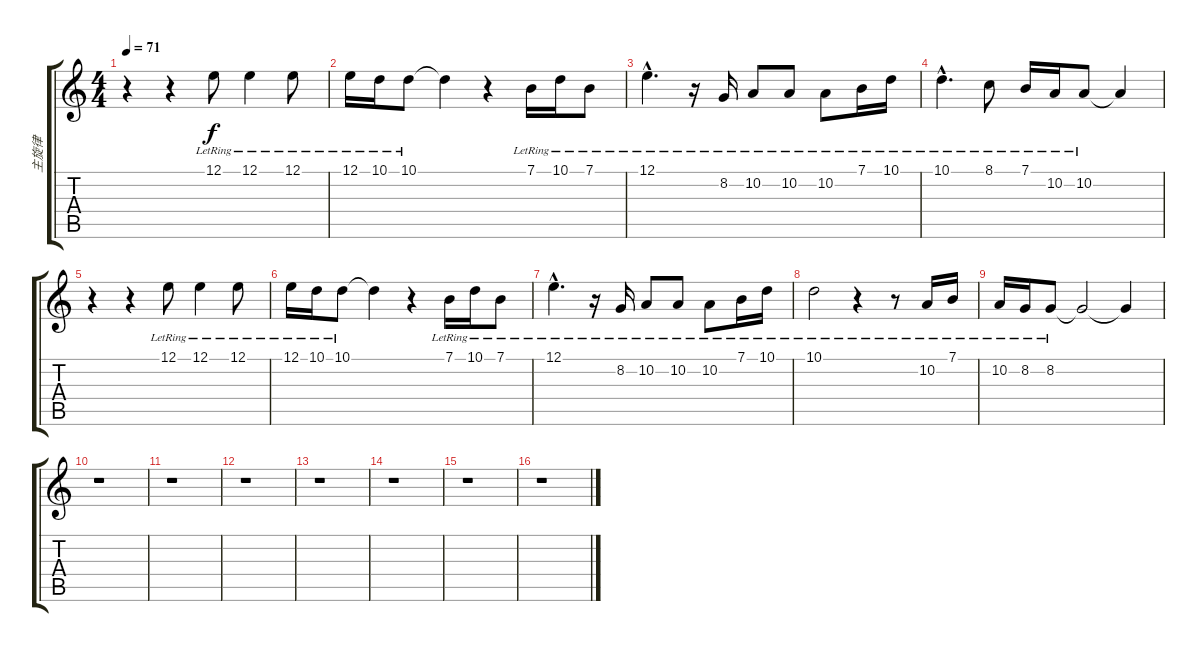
\track ("主旋律" "主旋律") {instrument choiraahs}
\staff {score tabs}
\tuning (E4 B3 G3 D3 A2 E2) {hide}
\ts (4 4)
\tempo 71
\clef g2
\ks c
r.4{dy f} r.4 12.1{lr}.8 12.1{lr}.4 12.1{lr}.8 |
12.1{lr}.16 10.1{lr}.16 10.1{lr}.8 10.1{t}.4 r.4 7.1{lr}.16 10.1{lr}.16 7.1{lr}.8 |
12.1{hac lr}.4{d} r.16 8.2{lr}.16 10.2{lr}.8 10.2{lr}.8 10.2{lr}.8 7.1{lr}.16 10.1{lr}.16 |
10.1{hac lr}.4{d} 8.1{lr}.8 7.1{lr}.16 10.2{lr}.16 10.2{lr}.8 10.2{t}.4 |
r.4 r.4 12.1{lr}.8 12.1{lr}.4 12.1{lr}.8 |
12.1{lr}.16 10.1{lr}.16 10.1{lr}.8 10.1{t}.4 r.4 7.1{lr}.16 10.1{lr}.16 7.1{lr}.8 |
12.1{hac lr}.4{d} r.16 8.2{lr}.16 10.2{lr}.8 10.2{lr}.8 10.2{lr}.8 7.1{lr}.16 10.1{lr}.16 |
10.1{lr}.2 r.4 r.8 10.2{lr}.16 7.1{lr}.16 |
10.2{lr}.16 8.2{lr}.16 8.2{lr}.8 8.2{t}.2 8.2{t}.4 |
r.1 |
r.1 |
r.1 |
r.1 |
r.1 |
r.1 |
r.1
